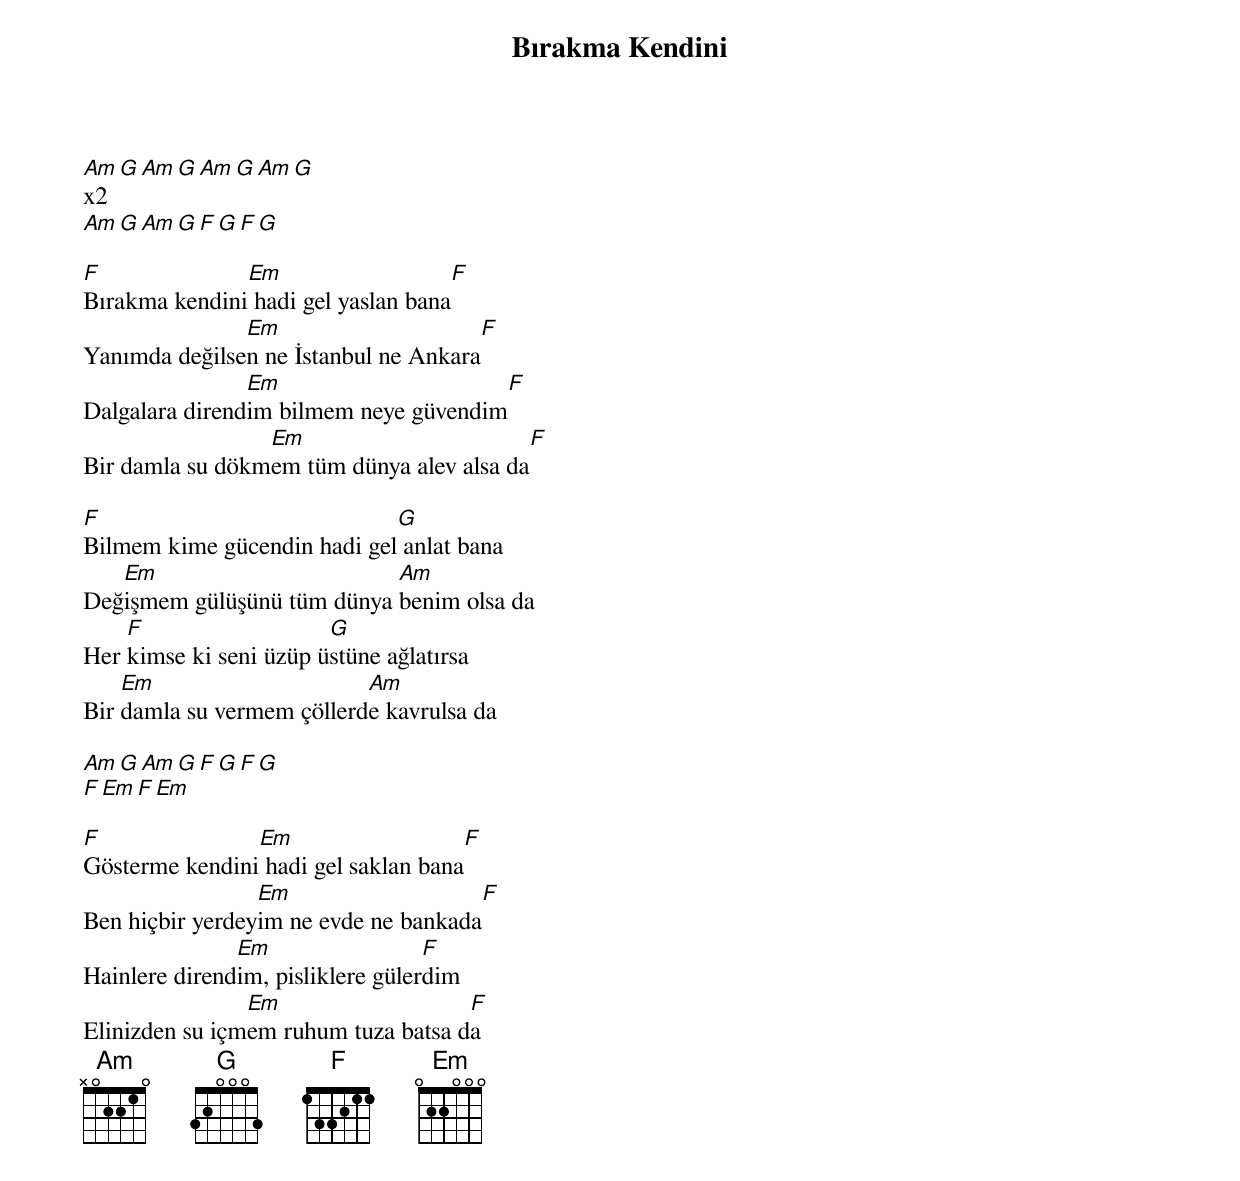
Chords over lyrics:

{title: Bırakma Kendini}
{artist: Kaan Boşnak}

Am G Am G Am G Am G
x2
Am G Am G F G F G

F              Em                   F
Bırakma kendini hadi gel yaslan bana
               Em                      F
Yanımda değilsen ne İstanbul ne Ankara
                Em                      F
Dalgalara direndim bilmem neye güvendim
                 Em                         F
Bir damla su dökmem tüm dünya alev alsa da

F                            G
Bilmem kime gücendin hadi gel anlat bana
   Em                       Am
Değişmem gülüşünü tüm dünya benim olsa da
    F                   G
Her kimse ki seni üzüp üstüne ağlatırsa
    Em                     Am
Bir damla su vermem çöllerde kavrulsa da

Am G Am G F G F G
F Em F Em

F               Em                   F
Gösterme kendini hadi gel saklan bana
                 Em                   F
Ben hiçbir yerdeyim ne evde ne bankada
               Em                  F
Hainlere direndim, pisliklere gülerdim
                Em                   F
Elinizden su içmem ruhum tuza batsa da
